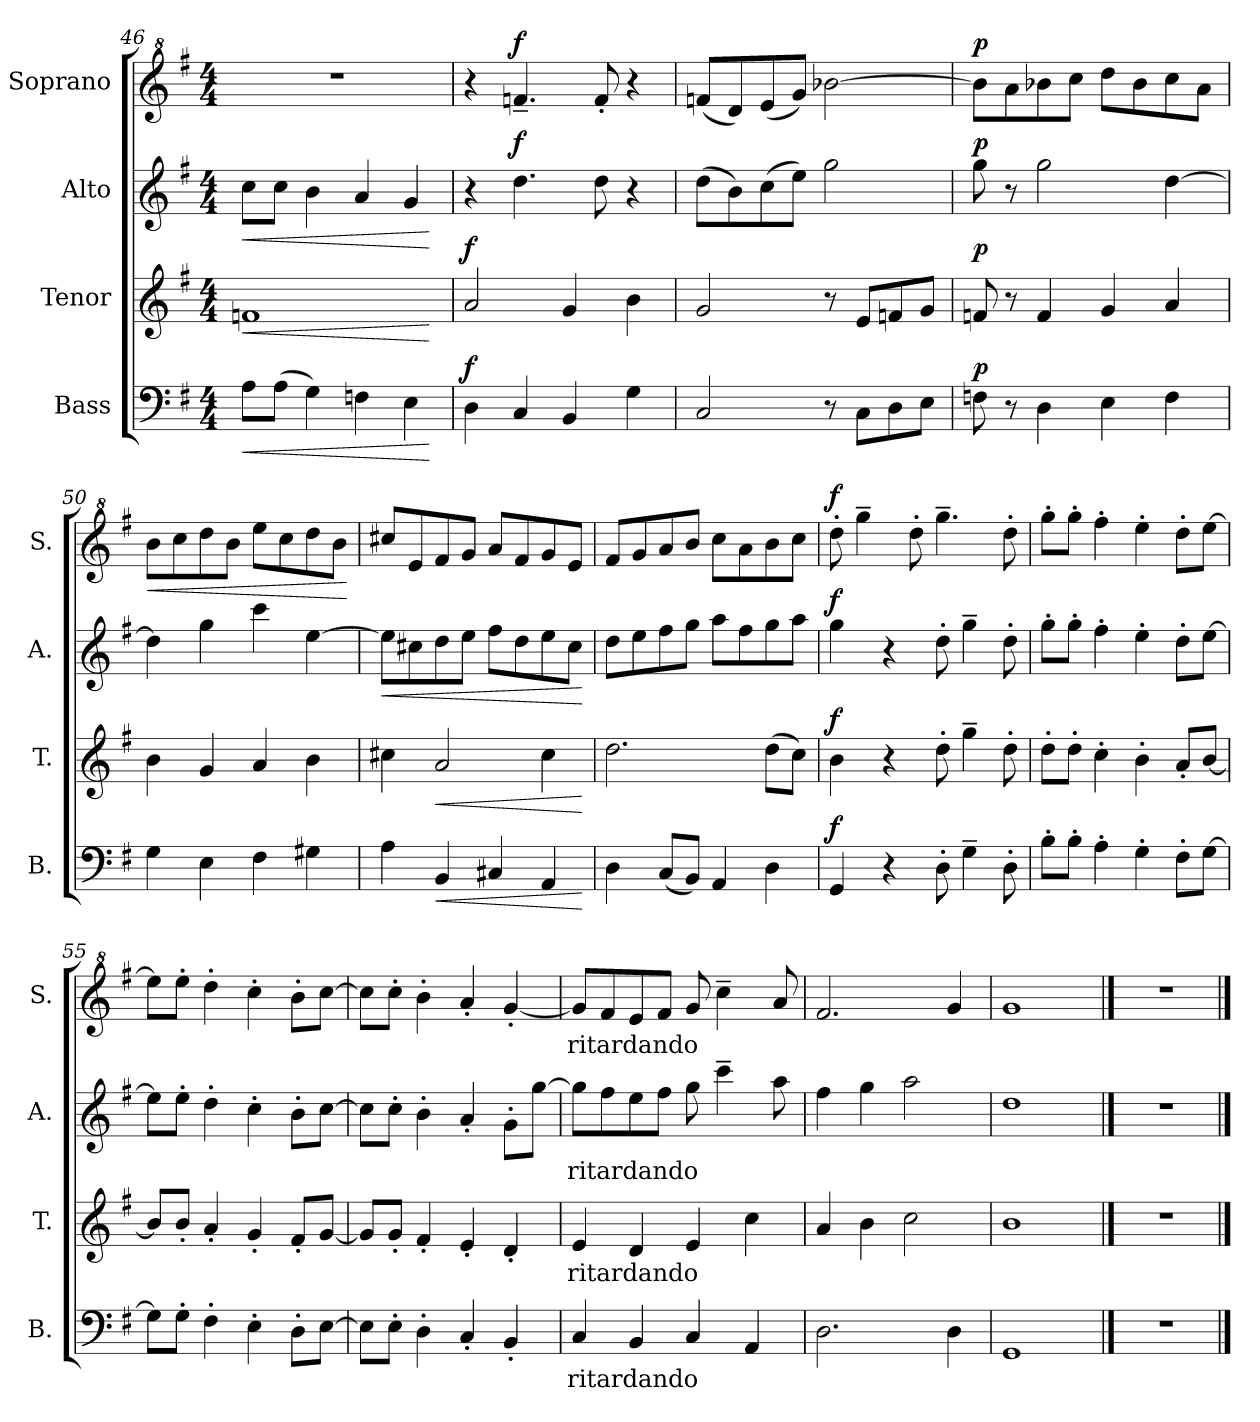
**kern	**text	**dynam	**kern	**text	**dynam	**kern	**text	**dynam	**kern	**text	**dynam
*part4	*part4	*part4	*part3	*part3	*part3	*part2	*part2	*part2	*part1	*part1	*part1
*staff4	*staff4	*staff4	*staff3	*staff3	*staff3	*staff2	*staff2	*staff2	*staff1	*staff1	*staff1
*I"Bass	*	*	*I"Tenor	*	*	*I"Alto	*	*	*I"Soprano	*	*
*I'B.	*	*	*I'T.	*	*	*I'A.	*	*	*I'S.	*	*
*clefF4	*	*	*clefG2	*	*	*clefG2	*	*	*clefG^2	*	*
*k[f#]	*	*	*k[f#]	*	*	*k[f#]	*	*	*k[f#]	*	*
*M4/4	*	*	*M4/4	*	*	*M4/4	*	*	*M4/4	*	*
=46	=46	=46	=46	=46	=46	=46	=46	=46	=46	=46	=46
!	!	!LO:HP:b	!	!	!LO:HP:b	!	!	!LO:HP:b	!	!	!
8A\L	.	<	1fn	.	<	8cc\L	.	<	1r	.	.
(8A\J	.	.	.	.	.	8cc\J	.	.	.	.	.
4G\)	.	.	.	.	.	4b\	.	.	.	.	.
4Fn\	.	.	.	.	.	4a/	.	.	.	.	.
4E\	.	.	.	.	.	4g/	.	.	.	.	.
.	.	[	.	.	[	.	.	[	.	.	.
=47	=47	=47	=47	=47	=47	=47	=47	=47	=47	=47	=47
!	!	!LO:DY:b	!	!	!LO:DY:b	!	!	!	!	!	!
4D\	.	f	2a/	.	f	4r	.	.	4r	.	.
!	!	!	!	!	!	!	!	!LO:DY:b	!	!	!LO:DY:b
4C/	.	.	.	.	.	4.dd\	.	f	4.ffn~/	.	f
4BB/	.	.	4g/	.	.	.	.	.	.	.	.
.	.	.	.	.	.	8dd\	.	.	8ff'/	.	.
4G\	.	.	4b\	.	.	4r	.	.	4r	.	.
=48	=48	=48	=48	=48	=48	=48	=48	=48	=48	=48	=48
2C/	.	.	2g/	.	.	(8dd\L	.	.	(8ffn/L	.	.
.	.	.	.	.	.	8b\)	.	.	8dd/)	.	.
.	.	.	.	.	.	(8cc\	.	.	(8ee/	.	.
.	.	.	.	.	.	8ee\J)	.	.	8gg/J)	.	.
8r	.	.	8r	.	.	2gg\	.	.	[2bb-X\	.	.
8C\L	.	.	8e/L	.	.	.	.	.	.	.	.
8D\	.	.	8fn/	.	.	.	.	.	.	.	.
8E\J	.	.	8g/J	.	.	.	.	.	.	.	.
!!LO:LB:g=z
=49	=49	=49	=49	=49	=49	=49	=49	=49	=49	=49	=49
!	!	!LO:DY:b	!	!	!LO:DY:b	!	!	!LO:DY:b	!	!	!LO:DY:b
8Fn\	.	p	8fn/	.	p	8gg\	.	p	8bb-\L]	.	p
8r	.	.	8r	.	.	8r	.	.	8aa\	.	.
4D\	.	.	4f/	.	.	2gg\	.	.	8bb-X\	.	.
.	.	.	.	.	.	.	.	.	8ccc\J	.	.
4E\	.	.	4g/	.	.	.	.	.	8ddd\L	.	.
.	.	.	.	.	.	.	.	.	8bb-\	.	.
4F\	.	.	4a/	.	.	[4dd\	.	.	8ccc\	.	.
.	.	.	.	.	.	.	.	.	8aa\J	.	.
=50	=50	=50	=50	=50	=50	=50	=50	=50	=50	=50	=50
!	!	!	!	!	!	!	!	!	!	!	!LO:HP:b
4G\	.	.	4b\	.	.	4dd\]	.	.	8bb\L	.	<
.	.	.	.	.	.	.	.	.	8ccc\	.	.
4E\	.	.	4g/	.	.	4gg\	.	.	8ddd\	.	.
.	.	.	.	.	.	.	.	.	8bb\J	.	.
4F#\	.	.	4a/	.	.	4ccc\	.	.	8eee\L	.	.
.	.	.	.	.	.	.	.	.	8ccc\	.	.
4G#X\	.	.	4b\	.	.	[4ee\	.	.	8ddd\	.	.
.	.	.	.	.	.	.	.	.	8bb\J	.	.
.	.	.	.	.	.	.	.	.	.	.	[
=51	=51	=51	=51	=51	=51	=51	=51	=51	=51	=51	=51
!	!	!	!	!	!	!	!	!LO:HP:b	!	!	!
4A\	.	.	4cc#X\	.	.	8ee\L]	.	<	8ccc#X/L	.	.
.	.	.	.	.	.	8cc#X\	.	.	8ee/	.	.
!	!	!LO:HP:b	!	!	!LO:HP:b	!	!	!	!	!	!
4BB/	.	<	2a/	.	<	8dd\	.	.	8ff#/	.	.
.	.	.	.	.	.	8ee\J	.	.	8gg/J	.	.
4C#X/	.	.	.	.	.	8ff#\L	.	.	8aa/L	.	.
.	.	.	.	.	.	8dd\	.	.	8ff#/	.	.
4AA/	.	.	4cc#\	.	.	8ee\	.	.	8gg/	.	.
.	.	.	.	.	.	8cc#\J	.	.	8ee/J	.	.
.	.	[	.	.	[	.	.	[	.	.	.
=52	=52	=52	=52	=52	=52	=52	=52	=52	=52	=52	=52
4D\	.	.	2.dd\	.	.	8dd\L	.	.	8ff#/L	.	.
.	.	.	.	.	.	8ee\	.	.	8gg/	.	.
(8C/L	.	.	.	.	.	8ff#\	.	.	8aa/	.	.
8BB/J)	.	.	.	.	.	8gg\J	.	.	8bb/J	.	.
4AA/	.	.	.	.	.	8aa\L	.	.	8ccc\L	.	.
.	.	.	.	.	.	8ff#\	.	.	8aa\	.	.
4D\	.	.	(8dd\L	.	.	8gg\	.	.	8bb\	.	.
.	.	.	8cc\J)	.	.	8aa\J	.	.	8ccc\J	.	.
=53	=53	=53	=53	=53	=53	=53	=53	=53	=53	=53	=53
!	!	!LO:DY:b	!	!	!LO:DY:b	!	!	!LO:DY:b	!	!	!LO:DY:b
4GG/	.	f	4b\	.	f	4gg\	.	f	8ddd'\	.	f
.	.	.	.	.	.	.	.	.	4ggg~\	.	.
4r	.	.	4r	.	.	4r	.	.	.	.	.
.	.	.	.	.	.	.	.	.	8ddd'\	.	.
8D'\	.	.	8dd'\	.	.	8dd'\	.	.	4.ggg~\	.	.
4G~\	.	.	4gg~\	.	.	4gg~\	.	.	.	.	.
8D'\	.	.	8dd'\	.	.	8dd'\	.	.	8ddd'\	.	.
!!LO:LB:g=z
=54	=54	=54	=54	=54	=54	=54	=54	=54	=54	=54	=54
8B'\L	.	.	8dd'\L	.	.	8gg'\L	.	.	8ggg'\L	.	.
8B'\J	.	.	8dd'\J	.	.	8gg'\J	.	.	8ggg'\J	.	.
4A'\	.	.	4cc'\	.	.	4ff#'\	.	.	4fff#'\	.	.
4G'\	.	.	4b'\	.	.	4ee'\	.	.	4eee'\	.	.
8F#'\L	.	.	8a'/L	.	.	8dd'\L	.	.	8ddd'\L	.	.
[8G\J	.	.	[8b/J	.	.	[8ee\J	.	.	[8eee\J	.	.
=55	=55	=55	=55	=55	=55	=55	=55	=55	=55	=55	=55
8G\L]	.	.	8b/L]	.	.	8ee\L]	.	.	8eee\L]	.	.
8G'\J	.	.	8b'/J	.	.	8ee'\J	.	.	8eee'\J	.	.
4F#'\	.	.	4a'/	.	.	4dd'\	.	.	4ddd'\	.	.
4E'\	.	.	4g'/	.	.	4cc'\	.	.	4ccc'\	.	.
8D'\L	.	.	8f#'/L	.	.	8b'\L	.	.	8bb'\L	.	.
[8E\J	.	.	[8g/J	.	.	[8cc\J	.	.	[8ccc\J	.	.
=56	=56	=56	=56	=56	=56	=56	=56	=56	=56	=56	=56
8E\L]	.	.	8g/L]	.	.	8cc\L]	.	.	8ccc\L]	.	.
8E'\J	.	.	8g'/J	.	.	8cc'\J	.	.	8ccc'\J	.	.
4D'\	.	.	4f#'/	.	.	4b'\	.	.	4bb'\	.	.
4C'/	.	.	4e'/	.	.	4a'/	.	.	4aa'/	.	.
4BB'/	.	.	4d'/	.	.	8g'\L	.	.	[4gg'/	.	.
.	.	.	.	.	.	[8gg\J	.	.	.	.	.
=57	=57	=57	=57	=57	=57	=57	=57	=57	=57	=57	=57
4C/	ritardando	.	4e/	ritardando	.	8gg\L]	ritardando	.	8gg/L]	ritardando	.
.	.	.	.	.	.	8ff#\	.	.	8ff#/	.	.
4BB/	.	.	4d/	.	.	8ee\	.	.	8ee/	.	.
.	.	.	.	.	.	8ff#\J	.	.	8ff#/J	.	.
4C/	.	.	4e/	.	.	8gg\	.	.	8gg/	.	.
.	.	.	.	.	.	4ccc~\	.	.	4ccc~\	.	.
4AA/	.	.	4cc\	.	.	.	.	.	.	.	.
.	.	.	.	.	.	8aa\	.	.	8aa/	.	.
=58	=58	=58	=58	=58	=58	=58	=58	=58	=58	=58	=58
2.D\	.	.	4a/	.	.	4ff#\	.	.	2.ff#/	.	.
.	.	.	4b\	.	.	4gg\	.	.	.	.	.
.	.	.	2cc\	.	.	2aa\	.	.	.	.	.
4D\	.	.	.	.	.	.	.	.	4gg/	.	.
=59	=59	=59	=59	=59	=59	=59	=59	=59	=59	=59	=59
1GG	.	.	1b	.	.	1dd	.	.	1gg	.	.
==60	==60	==60	==60	==60	==60	==60	==60	==60	==60	==60	==60
1r	.	.	1r	.	.	1r	.	.	1r	.	.
==	==	==	==	==	==	==	==	==	==	==	==
*-	*-	*-	*-	*-	*-	*-	*-	*-	*-	*-	*-
